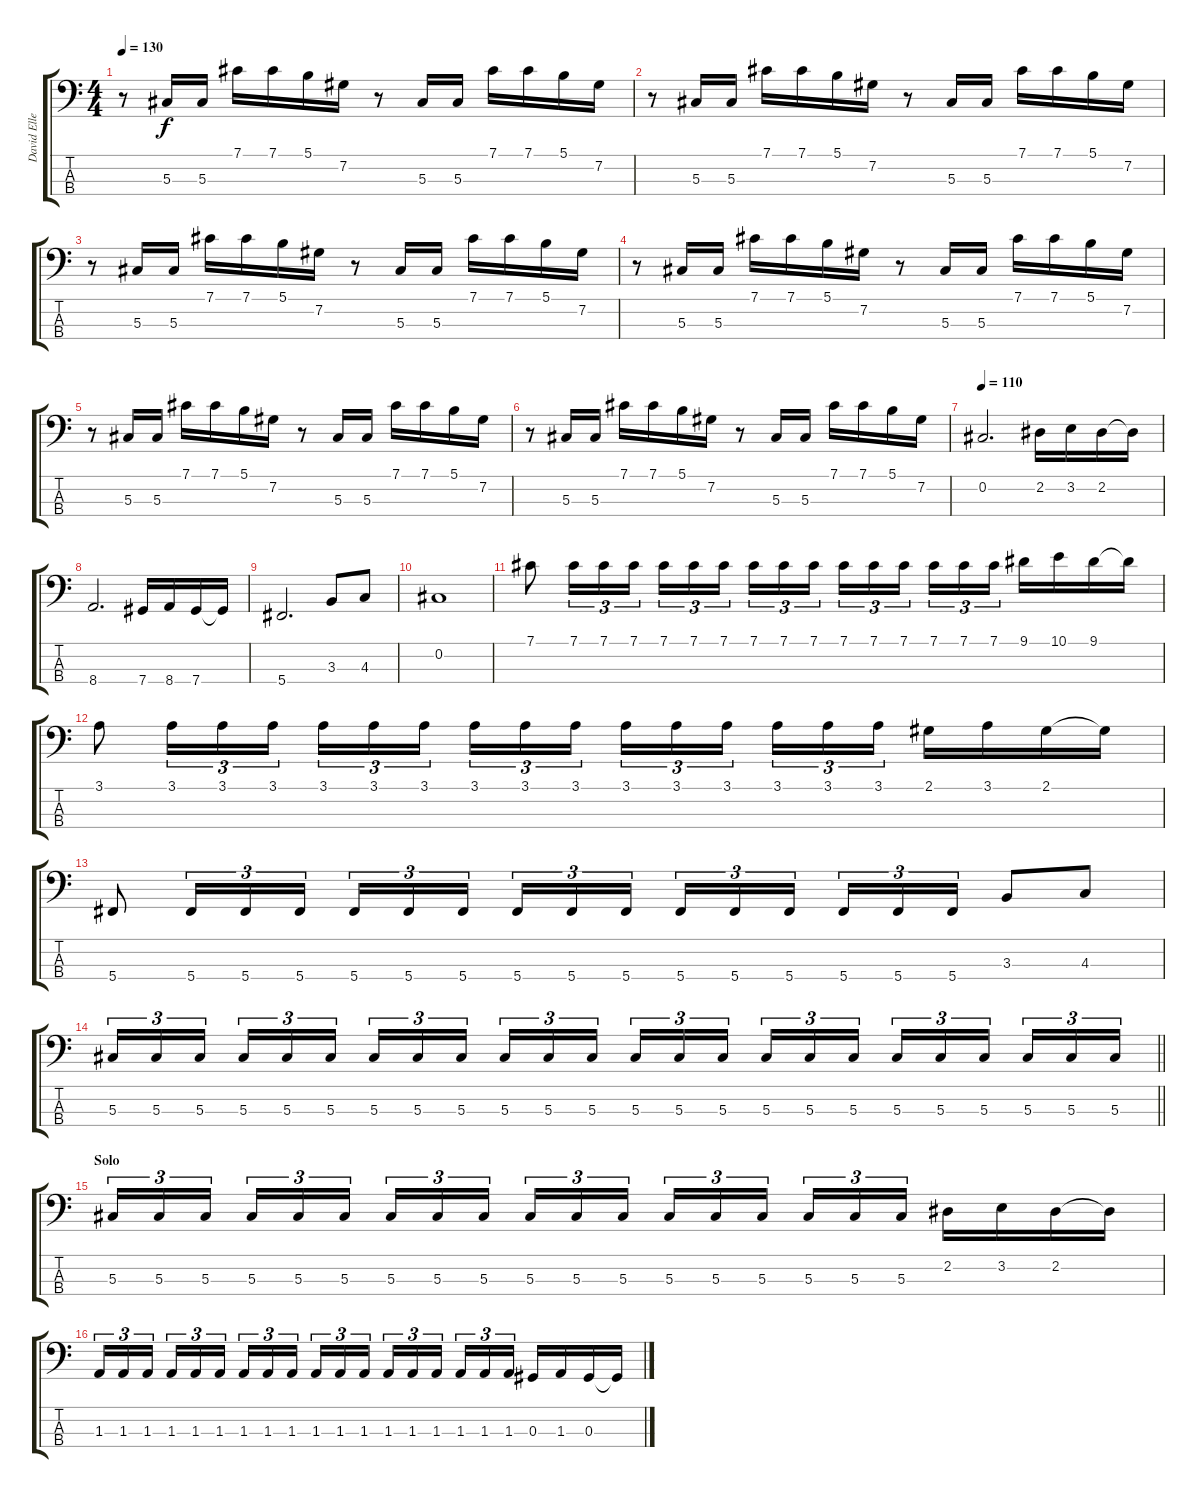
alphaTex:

\track ("David Ellefson" "David Elle") {instrument electricbasspick}
\staff {score tabs}
\tuning (Gb2 Db2 Ab1 Db1) {hide}
\ts (4 4)
\tempo 130
\clef f4
\ks c
r.8{dy f} 5.3.16 5.3.16 7.1.16 7.1.16 5.1.16 7.2.16 r.8 5.3.16 5.3.16 7.1.16 7.1.16 5.1.16 7.2.16 |
r.8 5.3.16 5.3.16 7.1.16 7.1.16 5.1.16 7.2.16 r.8 5.3.16 5.3.16 7.1.16 7.1.16 5.1.16 7.2.16 |
r.8 5.3.16 5.3.16 7.1.16 7.1.16 5.1.16 7.2.16 r.8 5.3.16 5.3.16 7.1.16 7.1.16 5.1.16 7.2.16 |
r.8 5.3.16 5.3.16 7.1.16 7.1.16 5.1.16 7.2.16 r.8 5.3.16 5.3.16 7.1.16 7.1.16 5.1.16 7.2.16 |
r.8 5.3.16 5.3.16 7.1.16 7.1.16 5.1.16 7.2.16 r.8 5.3.16 5.3.16 7.1.16 7.1.16 5.1.16 7.2.16 |
r.8 5.3.16 5.3.16 7.1.16 7.1.16 5.1.16 7.2.16 r.8 5.3.16 5.3.16 7.1.16 7.1.16 5.1.16 7.2.16 |
\tempo 110
0.2.2{d} 2.2.16 3.2.16 2.2.16 2.2{t}.16 |
8.4.2{d} 7.4.16 8.4.16 7.4.16 7.4{t}.16 |
5.4.2{d} 3.3.8 4.3.8 |
0.2.1 |
7.1.8 7.1.16{tu (3 2)} 7.1.16{tu (3 2)} 7.1.16{tu (3 2)} 7.1.16{tu (3 2)} 7.1.16{tu (3 2)} 7.1.16{tu (3 2) beam splitsecondary} 7.1.16{tu (3 2)} 7.1.16{tu (3 2)} 7.1.16{tu (3 2)} 7.1.16{tu (3 2)} 7.1.16{tu (3 2)} 7.1.16{tu (3 2) beam splitsecondary} 7.1.16{tu (3 2)} 7.1.16{tu (3 2)} 7.1.16{tu (3 2)} 9.1.16 10.1.16 9.1.16 9.1{t}.16 |
3.1.8 3.1.16{tu (3 2)} 3.1.16{tu (3 2)} 3.1.16{tu (3 2)} 3.1.16{tu (3 2)} 3.1.16{tu (3 2)} 3.1.16{tu (3 2) beam splitsecondary} 3.1.16{tu (3 2)} 3.1.16{tu (3 2)} 3.1.16{tu (3 2)} 3.1.16{tu (3 2)} 3.1.16{tu (3 2)} 3.1.16{tu (3 2) beam splitsecondary} 3.1.16{tu (3 2)} 3.1.16{tu (3 2)} 3.1.16{tu (3 2)} 2.1.16 3.1.16 2.1.16 2.1{t}.16 |
5.4.8 5.4.16{tu (3 2)} 5.4.16{tu (3 2)} 5.4.16{tu (3 2)} 5.4.16{tu (3 2)} 5.4.16{tu (3 2)} 5.4.16{tu (3 2) beam splitsecondary} 5.4.16{tu (3 2)} 5.4.16{tu (3 2)} 5.4.16{tu (3 2)} 5.4.16{tu (3 2)} 5.4.16{tu (3 2)} 5.4.16{tu (3 2) beam splitsecondary} 5.4.16{tu (3 2)} 5.4.16{tu (3 2)} 5.4.16{tu (3 2)} 3.3.8 4.3.8 |
\barLineRight lightlight
5.3.16{tu (3 2)} 5.3.16{tu (3 2)} 5.3.16{tu (3 2) beam splitsecondary} 5.3.16{tu (3 2)} 5.3.16{tu (3 2)} 5.3.16{tu (3 2)} 5.3.16{tu (3 2)} 5.3.16{tu (3 2)} 5.3.16{tu (3 2) beam splitsecondary} 5.3.16{tu (3 2)} 5.3.16{tu (3 2)} 5.3.16{tu (3 2)} 5.3.16{tu (3 2)} 5.3.16{tu (3 2)} 5.3.16{tu (3 2) beam splitsecondary} 5.3.16{tu (3 2)} 5.3.16{tu (3 2)} 5.3.16{tu (3 2)} 5.3.16{tu (3 2)} 5.3.16{tu (3 2)} 5.3.16{tu (3 2) beam splitsecondary} 5.3.16{tu (3 2)} 5.3.16{tu (3 2)} 5.3.16{tu (3 2)} |
\section ("" "Solo")
5.3.16{tu (3 2)} 5.3.16{tu (3 2)} 5.3.16{tu (3 2) beam splitsecondary} 5.3.16{tu (3 2)} 5.3.16{tu (3 2)} 5.3.16{tu (3 2)} 5.3.16{tu (3 2)} 5.3.16{tu (3 2)} 5.3.16{tu (3 2) beam splitsecondary} 5.3.16{tu (3 2)} 5.3.16{tu (3 2)} 5.3.16{tu (3 2)} 5.3.16{tu (3 2)} 5.3.16{tu (3 2)} 5.3.16{tu (3 2) beam splitsecondary} 5.3.16{tu (3 2)} 5.3.16{tu (3 2)} 5.3.16{tu (3 2)} 2.2.16 3.2.16 2.2.16 2.2{t}.16 |
1.3.16{tu (3 2)} 1.3.16{tu (3 2)} 1.3.16{tu (3 2) beam splitsecondary} 1.3.16{tu (3 2)} 1.3.16{tu (3 2)} 1.3.16{tu (3 2)} 1.3.16{tu (3 2)} 1.3.16{tu (3 2)} 1.3.16{tu (3 2) beam splitsecondary} 1.3.16{tu (3 2)} 1.3.16{tu (3 2)} 1.3.16{tu (3 2)} 1.3.16{tu (3 2)} 1.3.16{tu (3 2)} 1.3.16{tu (3 2) beam splitsecondary} 1.3.16{tu (3 2)} 1.3.16{tu (3 2)} 1.3.16{tu (3 2)} 0.3.16 1.3.16 0.3.16 0.3{t}.16
